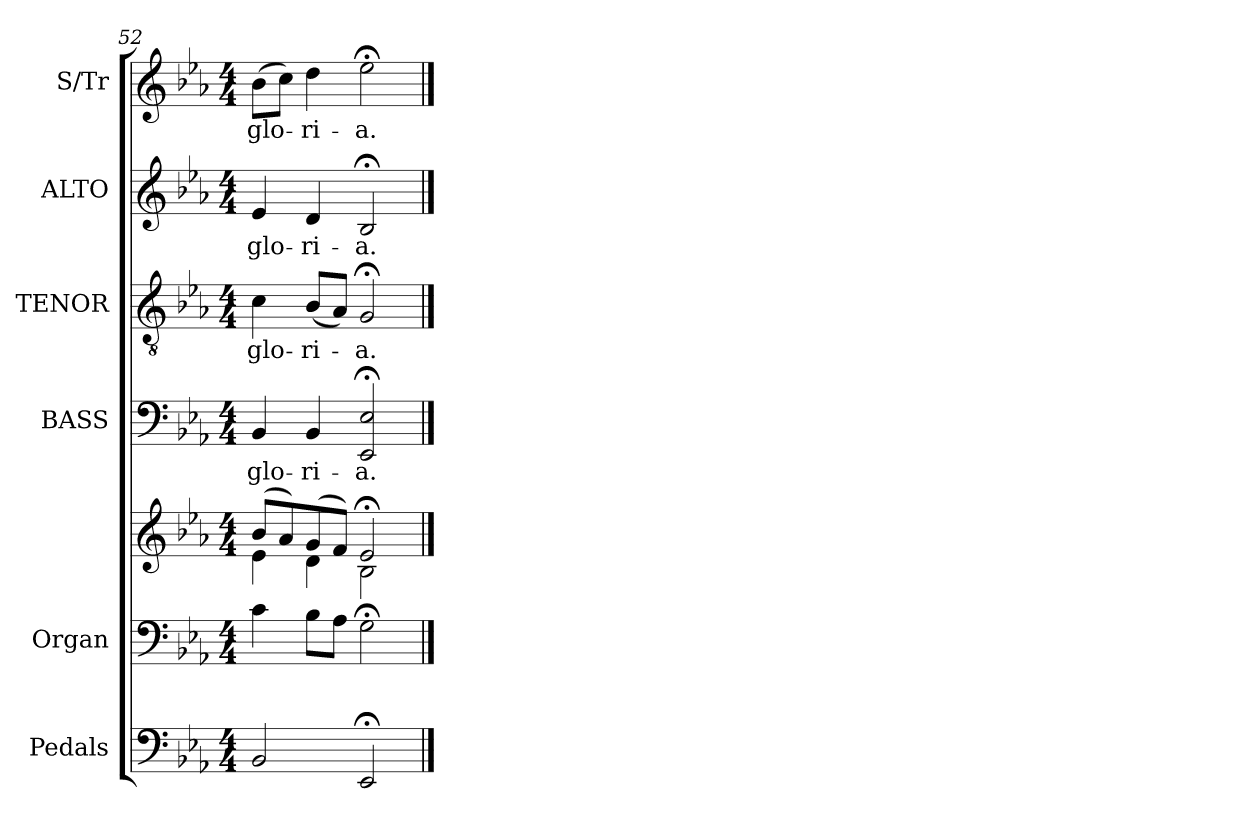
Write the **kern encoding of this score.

**kern	**kern	**kern	**kern	**text	**kern	**text	**kern	**text	**kern	**text
*part6	*part5	*part5	*part4	*part4	*part3	*part3	*part2	*part2	*part1	*part1
*staff7	*staff6	*staff5	*staff4	*staff4	*staff3	*staff3	*staff2	*staff2	*staff1	*staff1
*I"Pedals	*I"Organ	*	*I"BASS	*	*I"TENOR	*	*I"ALTO	*	*I"S/Tr	*
*I'Ped.	*I'Org.	*	*I'B.	*	*I'T.	*	*I'A.	*	*I'S.	*
*clefF4	*clefF4	*clefG2	*clefF4	*	*clefGv2	*	*clefG2	*	*clefG2	*
*	*	*	*	*	*ITrd7c12	*	*	*	*	*
*k[b-e-a-]	*k[b-e-a-]	*k[b-e-a-]	*k[b-e-a-]	*	*k[b-e-a-]	*	*k[b-e-a-]	*	*k[b-e-a-]	*
*E-:	*E-:	*E-:	*E-:	*	*E-:	*	*E-:	*	*E-:	*
*M4/4	*M4/4	*M4/4	*M4/4	*	*M4/4	*	*M4/4	*	*M4/4	*
=52	=52	=52	=52	=52	=52	=52	=52	=52	=52	=52
*	*	*^	*	*	*	*	*	*	*	*
!	!	!	!	!	!LO:LY:b:color=#000000	!	!	!	!	!	!
!	!	!	!	!	!	!	!LO:LY:b:color=#000000	!	!	!	!
!	!	!	!	!	!	!	!	!	!LO:LY:b:color=#000000	!	!
!	!	!	!	!	!	!	!	!	!	!	!LO:LY:b:color=#000000
2BB-i/	4ci\	(8b-i/L	4e-i\	4BB-i/	glo-	4Ci\	glo-	4e-i/	glo-	(8b-i\L	glo-
.	.	8a-i/)	.	.	.	.	.	.	.	8cci\J)	.
!	!	!	!	!	!LO:LY:b:color=#000000	!	!	!	!	!	!
!	!	!	!	!	!	!	!LO:LY:b:color=#000000	!	!	!	!
!	!	!	!	!	!	!	!	!	!LO:LY:b:color=#000000	!	!
!	!	!	!	!	!	!	!	!	!	!	!LO:LY:b:color=#000000
.	8B-i\L	(8gi/	4di\	4BB-i/	-ri-	(8BB-i/L	-ri-	4di/	-ri-	4ddi\	-ri-
.	8A-i\J	8fi/J)	.	.	.	8AA-i/J)	.	.	.	.	.
!	!	!	!	!	!LO:LY:b:color=#000000	!	!	!	!	!	!
!	!	!	!	!	!	!	!LO:LY:b:color=#000000	!	!	!	!
!	!	!	!	!	!	!	!	!	!LO:LY:b:color=#000000	!	!
!	!	!	!	!	!	!	!	!	!	!	!LO:LY:b:color=#000000
2EE-;i/	2G;i\	2e-;i/	2B-i\	2EE-i/; 2E-i;	-a.	2GG;i/	-a.	2B-;i/	-a.	2ee-;i\	-a.
*	*	*v	*v	*	*	*	*	*	*	*	*
==	==	==	==	==	==	==	==	==	==	==
*-	*-	*-	*-	*-	*-	*-	*-	*-	*-	*-
